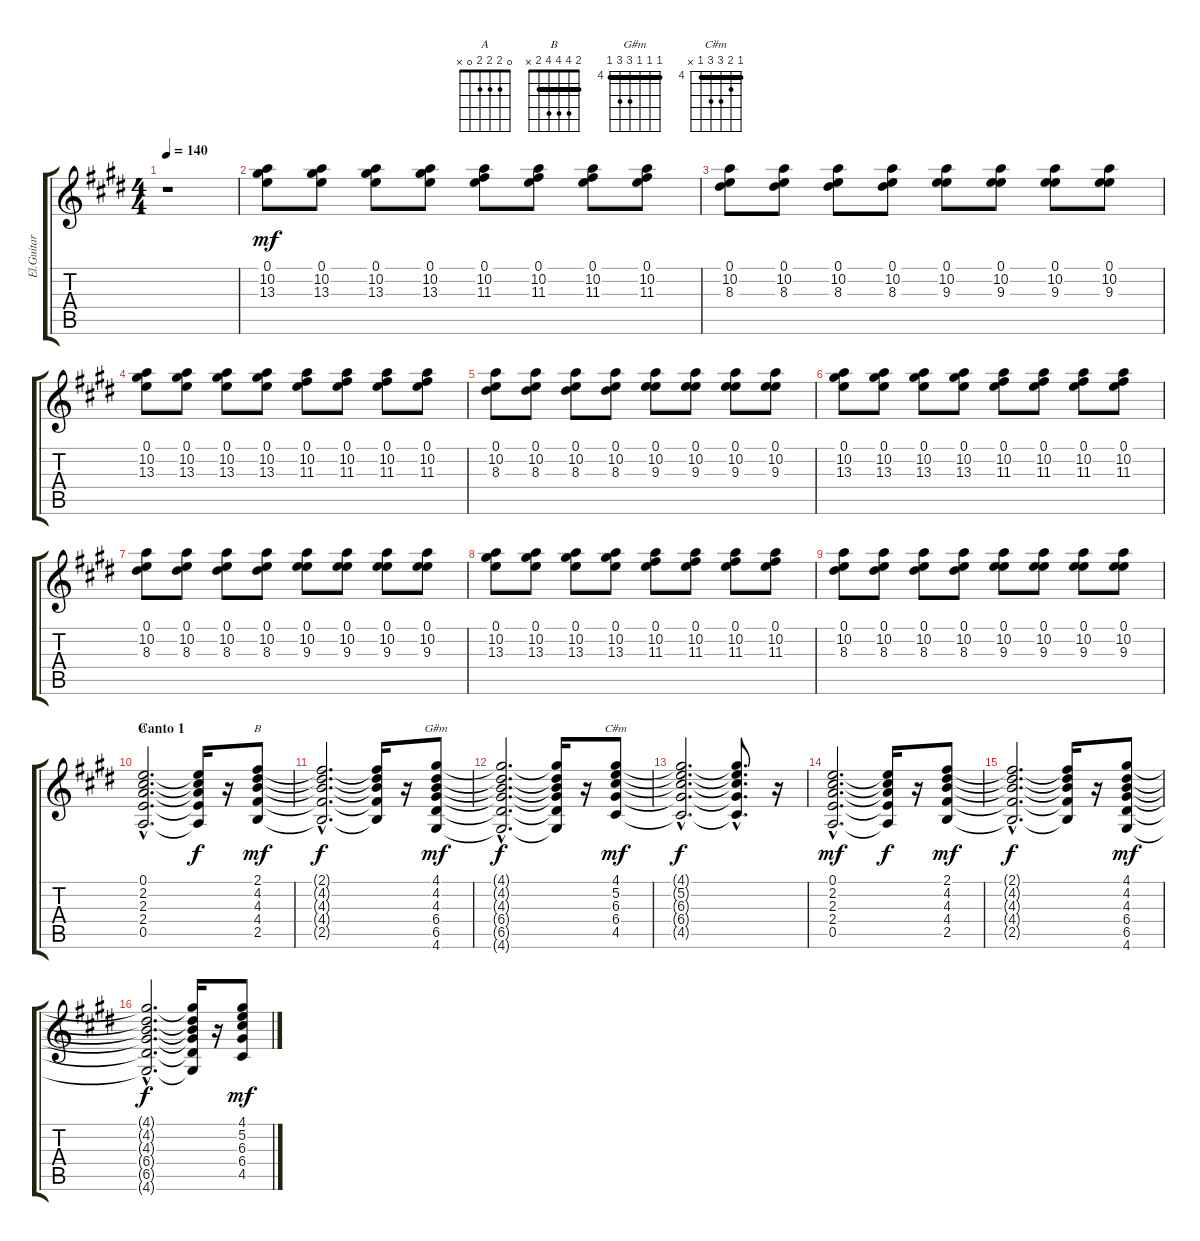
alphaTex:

\track ("El.Guitar 2" "El.Guitar ") {instrument overdrivenguitar}
\staff {score tabs}
\tuning (E4 B3 G3 D3 A2 E2) {hide}
\chord ("A" 0 2 2 2 0 x)
\chord ("B" 2 4 4 4 2 x) {barre 2}
\chord ("G#m" 4 4 4 6 6 4) {firstfret 4 barre 4}
\chord ("C#m" 4 5 6 6 4 x) {firstfret 4 barre 4}
\ts (4 4)
\tempo 140
\clef g2
\ks c#minor
r.1{dy mf instrument overdrivenguitar} |
(0.1 10.2 13.3).8 (0.1 10.2 13.3).8 (0.1 10.2 13.3).8 (0.1 10.2 13.3).8 (0.1 10.2 11.3).8 (0.1 10.2 11.3).8 (0.1 10.2 11.3).8 (0.1 10.2 11.3).8 |
(0.1 10.2 8.3).8 (0.1 10.2 8.3).8 (0.1 10.2 8.3).8 (0.1 10.2 8.3).8 (0.1 10.2 9.3).8 (0.1 10.2 9.3).8 (0.1 10.2 9.3).8 (0.1 10.2 9.3).8 |
(0.1 10.2 13.3).8 (0.1 10.2 13.3).8 (0.1 10.2 13.3).8 (0.1 10.2 13.3).8 (0.1 10.2 11.3).8 (0.1 10.2 11.3).8 (0.1 10.2 11.3).8 (0.1 10.2 11.3).8 |
(0.1 10.2 8.3).8 (0.1 10.2 8.3).8 (0.1 10.2 8.3).8 (0.1 10.2 8.3).8 (0.1 10.2 9.3).8 (0.1 10.2 9.3).8 (0.1 10.2 9.3).8 (0.1 10.2 9.3).8 |
(0.1 10.2 13.3).8 (0.1 10.2 13.3).8 (0.1 10.2 13.3).8 (0.1 10.2 13.3).8 (0.1 10.2 11.3).8 (0.1 10.2 11.3).8 (0.1 10.2 11.3).8 (0.1 10.2 11.3).8 |
(0.1 10.2 8.3).8 (0.1 10.2 8.3).8 (0.1 10.2 8.3).8 (0.1 10.2 8.3).8 (0.1 10.2 9.3).8 (0.1 10.2 9.3).8 (0.1 10.2 9.3).8 (0.1 10.2 9.3).8 |
(0.1 10.2 13.3).8 (0.1 10.2 13.3).8 (0.1 10.2 13.3).8 (0.1 10.2 13.3).8 (0.1 10.2 11.3).8 (0.1 10.2 11.3).8 (0.1 10.2 11.3).8 (0.1 10.2 11.3).8 |
(0.1 10.2 8.3).8 (0.1 10.2 8.3).8 (0.1 10.2 8.3).8 (0.1 10.2 8.3).8 (0.1 10.2 9.3).8 (0.1 10.2 9.3).8 (0.1 10.2 9.3).8 (0.1 10.2 9.3).8 |
\section ("" "Canto 1")
(0.1{hac} 2.2{hac} 2.3{hac} 2.4{hac} 0.5{hac}).2{d ch "A"} (0.1{t} 2.2{t} 2.3{t} 2.4{t} 0.5{t}).16{dy f} r.16 (2.1 4.2 4.3 4.4 2.5).8{ch "B" dy mf} |
(2.1{hac t} 4.2{hac t} 4.3{hac t} 4.4{hac t} 2.5{hac t}).2{d dy f} (2.1{t} 4.2{t} 4.3{t} 4.4{t} 2.5{t}).16 r.16 (4.1 4.2 4.3 6.4 6.5 4.6).8{ch "G#m" dy mf} |
(4.1{hac t} 4.2{hac t} 4.3{hac t} 6.4{hac t} 6.5{hac t} 4.6{hac t}).2{d dy f} (4.1{t} 4.2{t} 4.3{t} 6.4{t} 6.5{t} 4.6{t}).16 r.16 (4.1 5.2 6.3 6.4 4.5).8{ch "C#m" dy mf} |
(4.1{hac t} 5.2{hac t} 6.3{hac t} 6.4{hac t} 4.5{hac t}).2{d dy f} (4.1{hac t} 5.2{hac t} 6.3{hac t} 6.4{hac t} 4.5{hac t}).8{d} r.16 |
(0.1{hac} 2.2{hac} 2.3{hac} 2.4{hac} 0.5{hac}).2{d dy mf} (0.1{t} 2.2{t} 2.3{t} 2.4{t} 0.5{t}).16{dy f} r.16 (2.1 4.2 4.3 4.4 2.5).8{dy mf} |
(2.1{hac t} 4.2{hac t} 4.3{hac t} 4.4{hac t} 2.5{hac t}).2{d dy f} (2.1{t} 4.2{t} 4.3{t} 4.4{t} 2.5{t}).16 r.16 (4.1 4.2 4.3 6.4 6.5 4.6).8{dy mf} |
(4.1{hac t} 4.2{hac t} 4.3{hac t} 6.4{hac t} 6.5{hac t} 4.6{hac t}).2{d dy f} (4.1{t} 4.2{t} 4.3{t} 6.4{t} 6.5{t} 4.6{t}).16 r.16 (4.1 5.2 6.3 6.4 4.5).8{dy mf}
